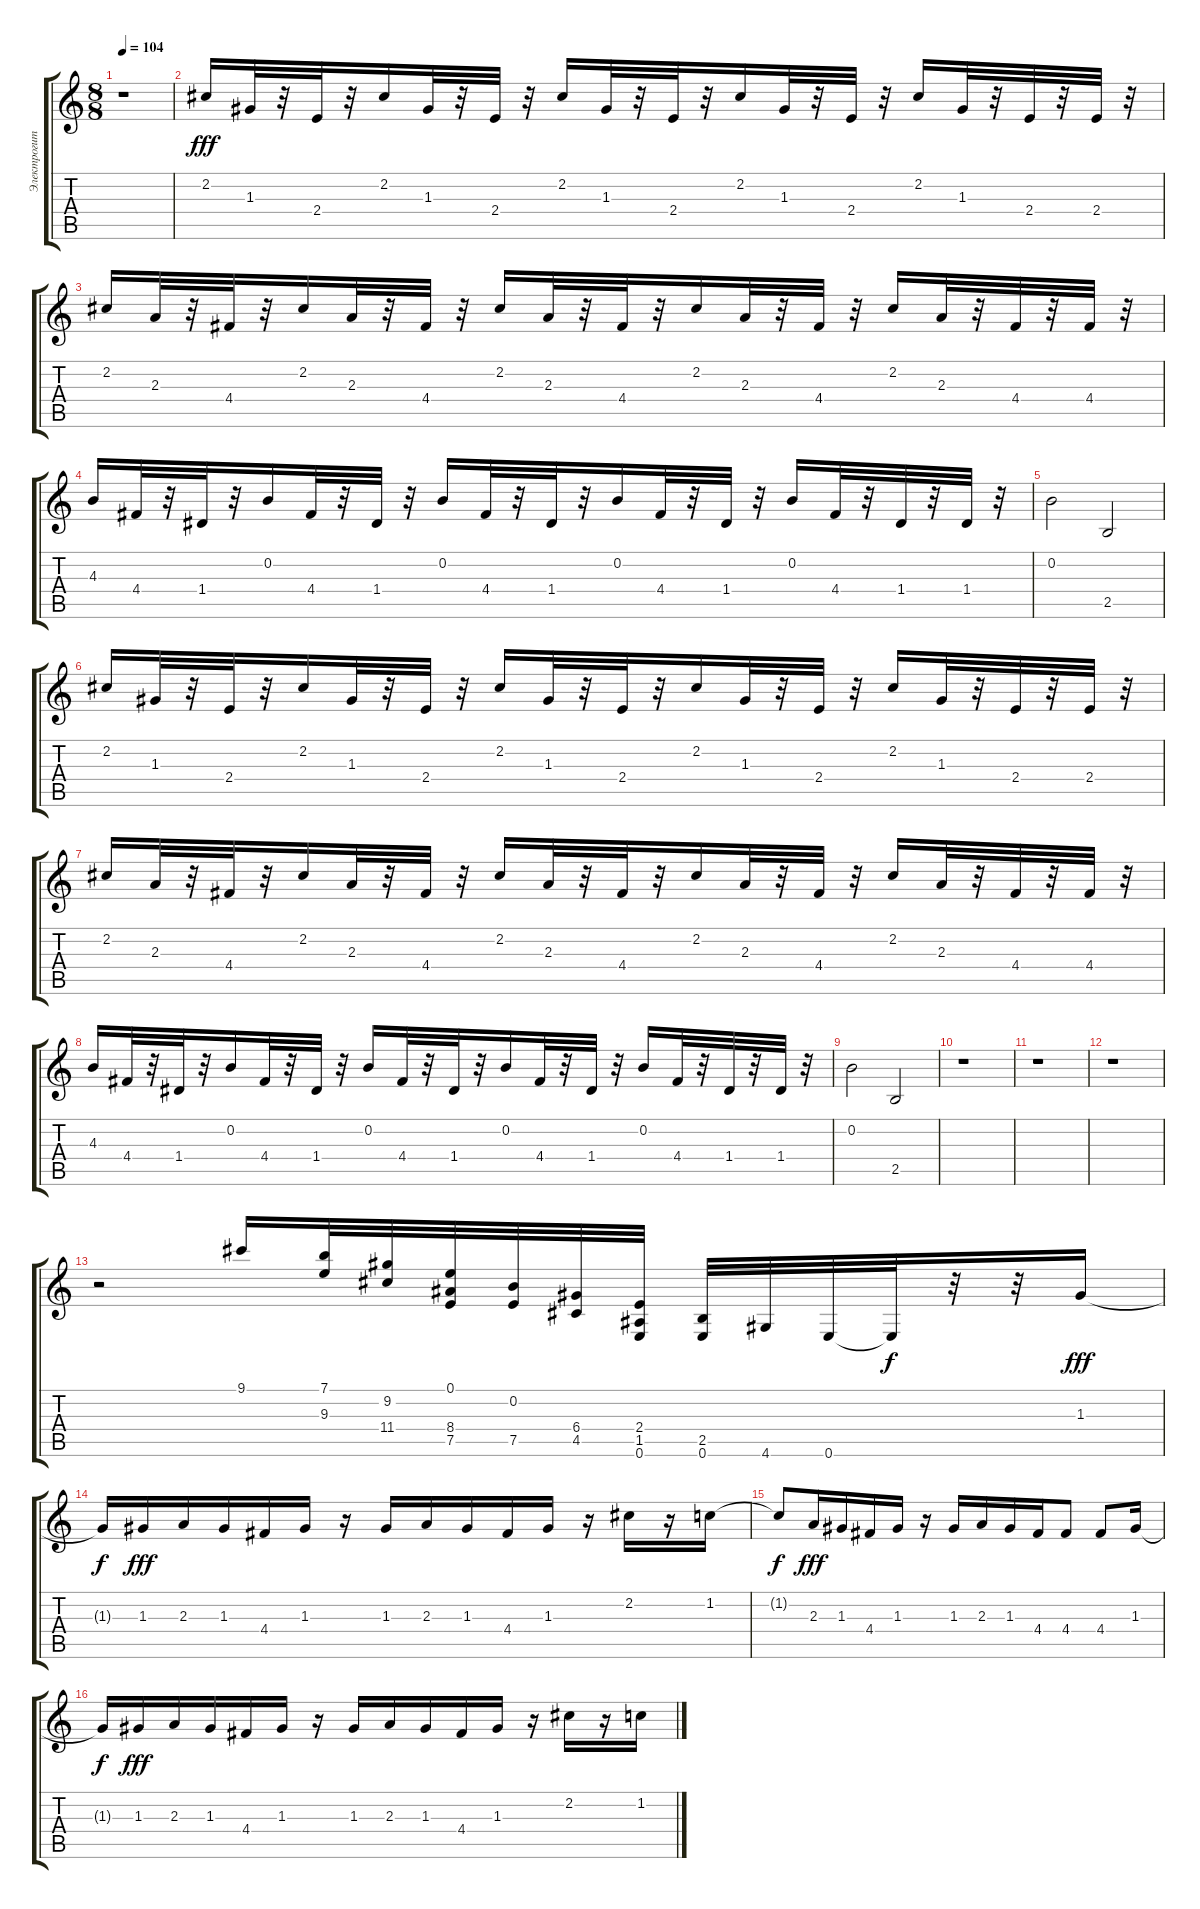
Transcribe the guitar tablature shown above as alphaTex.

\track ("Электрогитара" "Электрогит") {instrument distortionguitar}
\staff {score tabs}
\tuning (E4 B3 G3 D3 A2 E2) {hide}
\ts (8 8)
\tempo 104
\clef g2
\ks c
r.1{dy fff} |
2.2.16 1.3.32 r.32 2.4.32 r.32 2.2.16 1.3.32 r.32 2.4.32 r.32 2.2.16 1.3.32 r.32 2.4.32 r.32 2.2.16 1.3.32 r.32 2.4.32 r.32 2.2.16 1.3.32 r.32 2.4.32 r.32 2.4.32 r.32 |
2.2.16 2.3.32 r.32 4.4.32 r.32 2.2.16 2.3.32 r.32 4.4.32 r.32 2.2.16 2.3.32 r.32 4.4.32 r.32 2.2.16 2.3.32 r.32 4.4.32 r.32 2.2.16 2.3.32 r.32 4.4.32 r.32 4.4.32 r.32 |
4.3.16 4.4.32 r.32 1.4.32 r.32 0.2.16 4.4.32 r.32 1.4.32 r.32 0.2.16 4.4.32 r.32 1.4.32 r.32 0.2.16 4.4.32 r.32 1.4.32 r.32 0.2.16 4.4.32 r.32 1.4.32 r.32 1.4.32 r.32 |
0.2.2 2.5.2 |
2.2.16 1.3.32 r.32 2.4.32 r.32 2.2.16 1.3.32 r.32 2.4.32 r.32 2.2.16 1.3.32 r.32 2.4.32 r.32 2.2.16 1.3.32 r.32 2.4.32 r.32 2.2.16 1.3.32 r.32 2.4.32 r.32 2.4.32 r.32 |
2.2.16 2.3.32 r.32 4.4.32 r.32 2.2.16 2.3.32 r.32 4.4.32 r.32 2.2.16 2.3.32 r.32 4.4.32 r.32 2.2.16 2.3.32 r.32 4.4.32 r.32 2.2.16 2.3.32 r.32 4.4.32 r.32 4.4.32 r.32 |
4.3.16 4.4.32 r.32 1.4.32 r.32 0.2.16 4.4.32 r.32 1.4.32 r.32 0.2.16 4.4.32 r.32 1.4.32 r.32 0.2.16 4.4.32 r.32 1.4.32 r.32 0.2.16 4.4.32 r.32 1.4.32 r.32 1.4.32 r.32 |
0.2.2 2.5.2 |
r.1 |
r.1 |
r.1 |
r.2 9.1.16 (7.1 9.3).32 (9.2 11.4).32 (0.1 8.4 7.5).32 (0.2 7.5).32 (6.4 4.5).32 (2.4 1.5 0.6).32 (2.5 0.6).32 4.6.32 0.6.32 0.6{t}.32{dy f} r.32 r.32 1.3.16{dy fff} |
1.3{t}.16{dy f} 1.3.16{dy fff} 2.3.16 1.3.16 4.4.16 1.3.16 r.16 1.3.16 2.3.16 1.3.16 4.4.16 1.3.16 r.16 2.2.16 r.16 1.2.16 |
1.2{t}.8{dy f} 2.3.16{dy fff} 1.3.16 4.4.16 1.3.16 r.16 1.3.16 2.3.16 1.3.16 4.4.16 4.4.8 4.4.8 1.3.16 |
1.3{t}.16{dy f} 1.3.16{dy fff} 2.3.16 1.3.16 4.4.16 1.3.16 r.16 1.3.16 2.3.16 1.3.16 4.4.16 1.3.16 r.16 2.2.16 r.16 1.2.16
